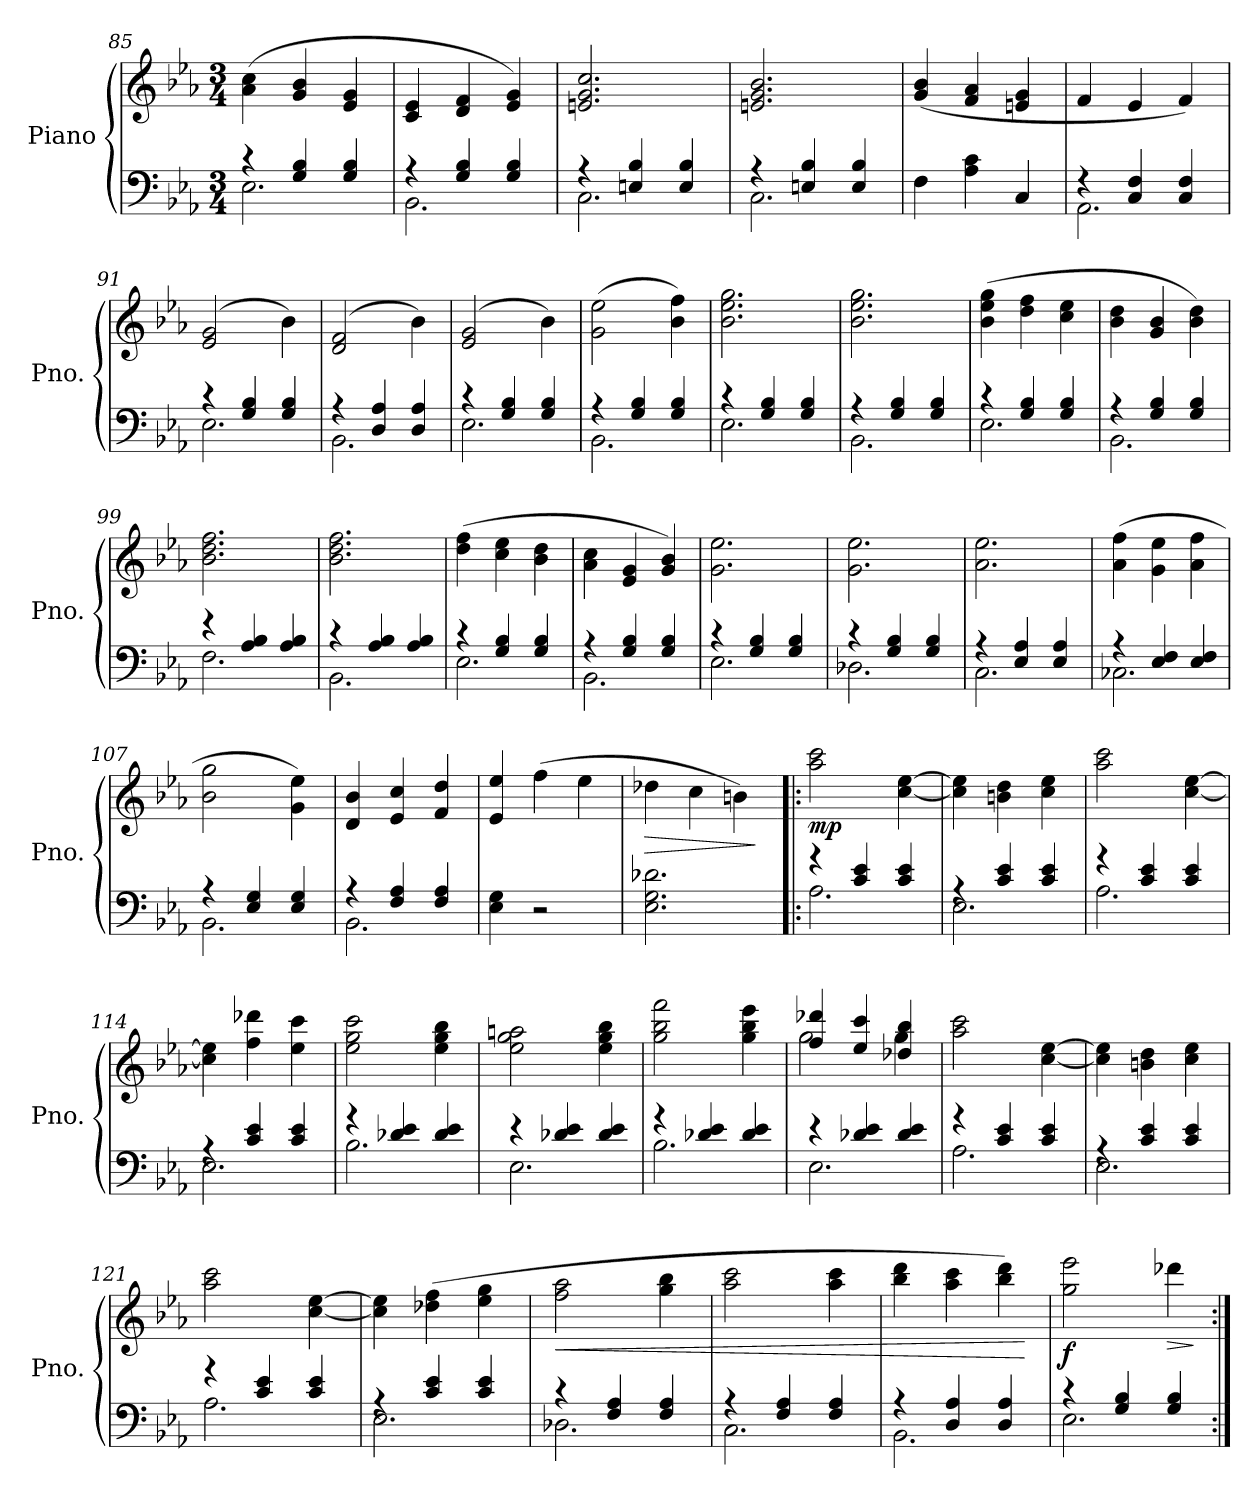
**kern	**kern	**dynam
*part1	*part1	*part1
*staff2	*staff1	*staff1/2
*I"Piano	*	*
*I'Pno.	*	*
!!LO:PB:g=z
*clefF4	*clefG2	*
*k[b-e-a-]	*k[b-e-a-]	*
*M3/4	*M3/4	*
=85	=85	=85
*^	*	*
4r	2.E-\	(>4a-\ 4cc\	.
4G/ 4B-/	.	4g/ 4b-/	.
4G/ 4B-/	.	4e-/ 4g/	.
=86	=86	=86	=86
4r	2.BB-\	4c/ 4e-/	.
4G/ 4B-/	.	4d/ 4f/	.
4G/ 4B-/	.	4e-/ 4g/)	.
=87	=87	=87	=87
4r	2.C\	2.en/ 2.g/ 2.cc/	.
4En/ 4B-/	.	.	.
4E/ 4B-/	.	.	.
=88	=88	=88	=88
4r	2.C\	2.en/ 2.g/ 2.b-/	.
4En/ 4B-/	.	.	.
4E/ 4B-/	.	.	.
*v	*v	*	*
=89	=89	=89
4F\	(>4g/ 4b-/	.
4A-\ 4c\	4f/ 4a-/	.
4C/	4en/ 4g/	.
=90	=90	=90
*^	*	*
4r	2.AA-\	4f/	.
4C/ 4F/	.	4e-/	.
4C/ 4F/	.	4f/)	.
=91	=91	=91	=91
4r	2.E-\	(>2e-/ 2g/	.
4G/ 4B-/	.	.	.
4G/ 4B-/	.	4b-\)	.
=92	=92	=92	=92
4r	2.BB-\	(>2d/ 2f/	.
4D/ 4A-/	.	.	.
4D/ 4A-/	.	4b-\)	.
!!LO:LB:g=z
=93	=93	=93	=93
*	*	*MM145	*
4r	2.E-\	(>2e-/ 2g/	.
4G/ 4B-/	.	.	.
4G/ 4B-/	.	4b-\)	.
=94	=94	=94	=94
*	*	*MM110	*
4r	2.BB-\	(>2g\ 2ee-\	.
4G/ 4B-/	.	.	.
4G/ 4B-/	.	4b-\ 4ff\)	.
=95	=95	=95	=95
*	*	*MM170	*
4r	2.E-\	2.b-\ 2.ee-\ 2.gg\	.
4G/ 4B-/	.	.	.
4G/ 4B-/	.	.	.
=96	=96	=96	=96
4r	2.BB-\	2.b-\ 2.ee-\ 2.gg\	.
4G/ 4B-/	.	.	.
4G/ 4B-/	.	.	.
=97	=97	=97	=97
4r	2.E-\	(>4b-\ 4ee-\ 4gg\	.
4G/ 4B-/	.	4dd\ 4ff\	.
4G/ 4B-/	.	4cc\ 4ee-\	.
=98	=98	=98	=98
4r	2.BB-\	4b-\ 4dd\	.
4G/ 4B-/	.	4g/ 4b-/	.
4G/ 4B-/	.	4b-\ 4dd\)	.
=99	=99	=99	=99
4r	2.F\	2.b-\ 2.dd\ 2.ff\	.
4A-/ 4B-/	.	.	.
4A-/ 4B-/	.	.	.
=100	=100	=100	=100
4r	2.BB-\	2.b-\ 2.dd\ 2.ff\	.
4A-/ 4B-/	.	.	.
4A-/ 4B-/	.	.	.
!!LO:LB:g=z
=101	=101	=101	=101
4r	2.E-\	(>4dd\ 4ff\	.
4G/ 4B-/	.	4cc\ 4ee-\	.
4G/ 4B-/	.	4b-\ 4dd\	.
=102	=102	=102	=102
4r	2.BB-\	4a-\ 4cc\	.
4G/ 4B-/	.	4e-/ 4g/	.
4G/ 4B-/	.	4g/ 4b-/)	.
=103	=103	=103	=103
4r	2.E-\	2.g\ 2.ee-\	.
4G/ 4B-/	.	.	.
4G/ 4B-/	.	.	.
=104	=104	=104	=104
4r	2.D-X\	2.g\ 2.ee-\	.
4G/ 4B-/	.	.	.
4G/ 4B-/	.	.	.
=105	=105	=105	=105
4r	2.C\	2.a-\ 2.ee-\	.
4E-/ 4A-/	.	.	.
4E-/ 4A-/	.	.	.
=106	=106	=106	=106
4r	2.C-X\	(>4a-\ 4ff\	.
4E-/ 4F/	.	4g\ 4ee-\	.
4E-/ 4F/	.	4a-\ 4ff\	.
=107	=107	=107	=107
4r	2.BB-\	2b-\ 2gg\	.
4E-/ 4G/	.	.	.
4E-/ 4G/	.	4g\ 4ee-\)	.
=108	=108	=108	=108
4r	2.BB-\	4d/ 4b-/	.
4F/ 4A-/	.	4e-/ 4cc/	.
4F/ 4A-/	.	4f/ 4dd/	.
*v	*v	*	*
!!LO:LB:g=z
=109	=109	=109
4E-\ 4G\	4e-/ 4ee-/	.
2r	(>4ff\	.
.	4ee-\	.
=110	=110	=110
*	*MM140	*
!	!	!LO:HP:b
2.E-\ 2.G\ 2.d-X\	4dd-X\	>
.	4cc\	.
.	4bn\)	.
.	.	]
=111!|:	=111!|:	=111!|:
*	*MM170	*
*^	*	*
!	!	!	!LO:DY:b
4r	2.A-\	2aa-\ 2ccc\	mp
4c/ 4e-/	.	.	.
4c/ 4e-/	.	[4cc\ [4ee-\	.
=112	=112	=112	=112
4rA	2.E-\	4cc\] 4ee-\]	.
4c/ 4e-/	.	4bn\ 4dd\	.
4c/ 4e-/	.	4cc\ 4ee-\	.
=113	=113	=113	=113
4r	2.A-\	2aa-\ 2ccc\	.
4c/ 4e-/	.	.	.
4c/ 4e-/	.	[4cc\ [4ee-\	.
=114	=114	=114	=114
4rA	2.E-\	4cc\] 4ee-\]	.
4c/ 4e-/	.	4ff\ 4ddd-X\	.
4c/ 4e-/	.	4ee-\ 4ccc\	.
=115	=115	=115	=115
4r	2.B-\	2ee-\ 2gg\ 2ccc\	.
4d-X/ 4e-/	.	.	.
4d-/ 4e-/	.	4ee-\ 4gg\ 4bb-\	.
=116	=116	=116	=116
4r	2.E-\	2ee-\ 2gg\ 2aan\	.
4d-X/ 4e-/	.	.	.
4d-/ 4e-/	.	4ee-\ 4gg\ 4bb-\	.
!!LO:LB:g=z
=117	=117	=117	=117
4r	2.B-\	2gg\ 2bb-\ 2fff\	.
4d-X/ 4e-/	.	.	.
4d-/ 4e-/	.	4gg\ 4bb-\ 4eee-\	.
=118	=118	=118	=118
*	*	*^	*
4r	2.E-\	4ff/ 4ddd-X/	2gg\	.
4d-X/ 4e-/	.	4ee-/ 4ccc/	.	.
4d-/ 4e-/	.	4dd-X/ 4bb-/	4gg\	.
*	*	*v	*v	*
=119	=119	=119	=119
4r	2.A-\	2aa-\ 2ccc\	.
4c/ 4e-/	.	.	.
4c/ 4e-/	.	[4cc\ [4ee-\	.
=120	=120	=120	=120
4rA	2.E-\	4cc\] 4ee-\]	.
4c/ 4e-/	.	4bn\ 4dd\	.
4c/ 4e-/	.	4cc\ 4ee-\	.
=121	=121	=121	=121
4r	2.A-\	2aa-\ 2ccc\	.
4c/ 4e-/	.	.	.
4c/ 4e-/	.	[4cc\ [4ee-\	.
=122	=122	=122	=122
4rA	2.E-\	4cc\] 4ee-\]	.
4c/ 4e-/	.	(>4dd-X\ 4ff\	.
4c/ 4e-/	.	4ee-\ 4gg\	.
!!LO:PB:g=z
=123	=123	=123	=123
!	!	!	!LO:HP:b
4r	2.D-X\	2ff\ 2aa-\	<
4F/ 4A-/	.	.	.
4F/ 4A-/	.	4gg\ 4bb-\	.
=124	=124	=124	=124
4r	2.C\	2aa-\ 2ccc\	.
4F/ 4A-/	.	.	.
4F/ 4A-/	.	4aa-\ 4ccc\	.
=125	=125	=125	=125
4r	2.BB-\	4bb-\ 4ddd\	.
4D/ 4A-/	.	4aa-\ 4ccc\	.
4D/ 4A-/	.	4bb-\ 4ddd\)	.
*v	*v	*	*
.	.	[
=126	=126	=126
*^	*	*
!	!	!	!LO:DY:b
4r	2.E-\	2gg\ 2eee-\	f
4G/ 4B-/	.	.	.
!	!	!	!LO:HP:b
4G/ 4B-/	.	4ddd-X\	>
*v	*v	*	*
.	.	]
=:|!	=:|!	=:|!
*-	*-	*-
